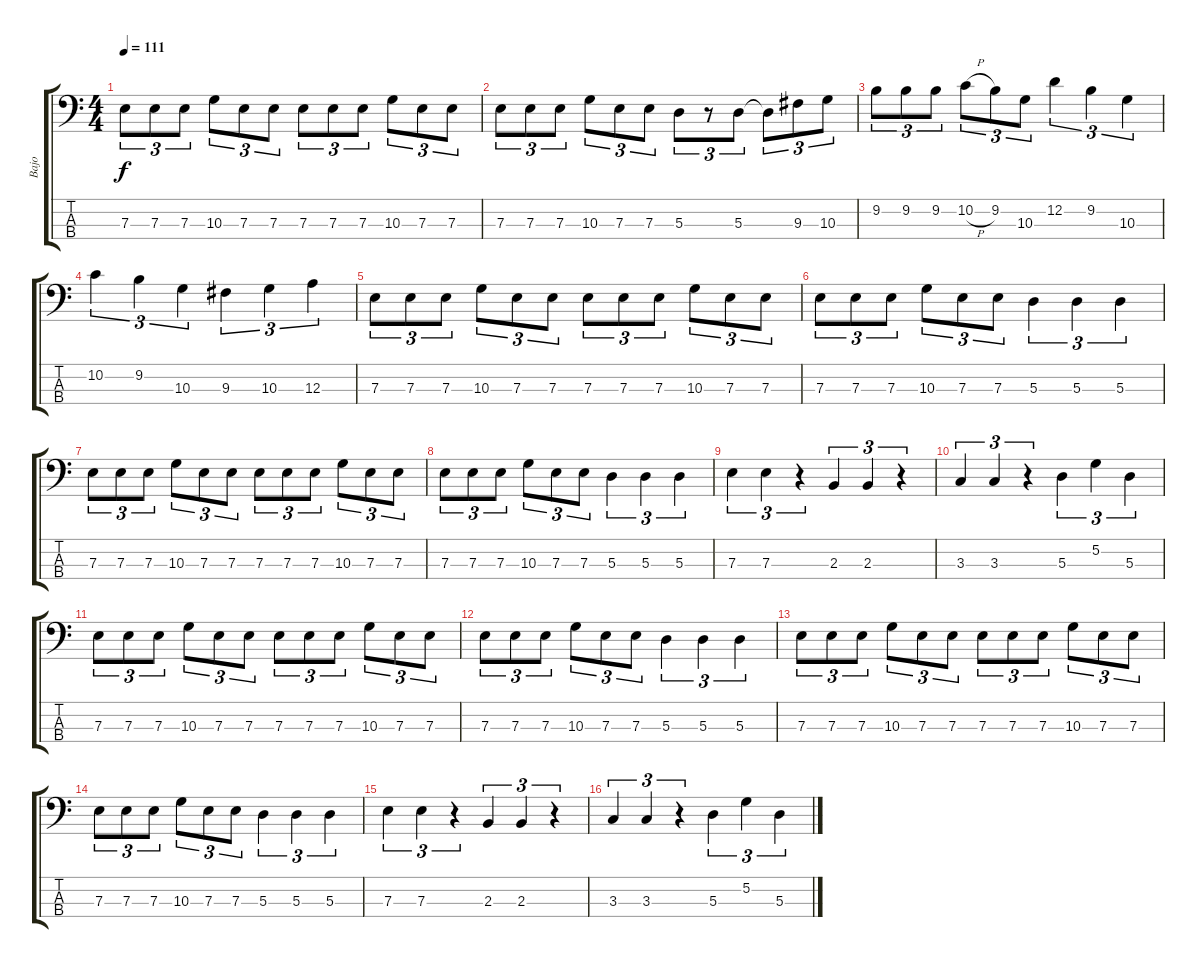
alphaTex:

\track ("Bajo" "Bajo") {instrument electricbassfinger}
\staff {score tabs}
\tuning (G2 D2 A1 E1) {hide}
\ts (4 4)
\tempo 111
\clef f4
\ks c
7.3.8{tu (3 2) dy f} 7.3.8{tu (3 2)} 7.3.8{tu (3 2)} 10.3.8{tu (3 2)} 7.3.8{tu (3 2)} 7.3.8{tu (3 2)} 7.3.8{tu (3 2)} 7.3.8{tu (3 2)} 7.3.8{tu (3 2)} 10.3.8{tu (3 2)} 7.3.8{tu (3 2)} 7.3.8{tu (3 2)} |
7.3.8{tu (3 2)} 7.3.8{tu (3 2)} 7.3.8{tu (3 2)} 10.3.8{tu (3 2)} 7.3.8{tu (3 2)} 7.3.8{tu (3 2)} 5.3.8{tu (3 2)} r.8{tu (3 2)} 5.3.8{tu (3 2)} 5.3{t}.8{tu (3 2)} 9.3.8{tu (3 2)} 10.3.8{tu (3 2)} |
9.2.8{tu (3 2)} 9.2.8{tu (3 2)} 9.2.8{tu (3 2)} 10.2{h}.8{tu (3 2)} 9.2.8{tu (3 2)} 10.3.8{tu (3 2)} 12.2.4{tu (3 2)} 9.2.4{tu (3 2)} 10.3.4{tu (3 2)} |
10.2.4{tu (3 2)} 9.2.4{tu (3 2)} 10.3.4{tu (3 2)} 9.3.4{tu (3 2)} 10.3.4{tu (3 2)} 12.3.4{tu (3 2)} |
7.3.8{tu (3 2)} 7.3.8{tu (3 2)} 7.3.8{tu (3 2)} 10.3.8{tu (3 2)} 7.3.8{tu (3 2)} 7.3.8{tu (3 2)} 7.3.8{tu (3 2)} 7.3.8{tu (3 2)} 7.3.8{tu (3 2)} 10.3.8{tu (3 2)} 7.3.8{tu (3 2)} 7.3.8{tu (3 2)} |
7.3.8{tu (3 2)} 7.3.8{tu (3 2)} 7.3.8{tu (3 2)} 10.3.8{tu (3 2)} 7.3.8{tu (3 2)} 7.3.8{tu (3 2)} 5.3.4{tu (3 2)} 5.3.4{tu (3 2)} 5.3.4{tu (3 2)} |
7.3.8{tu (3 2)} 7.3.8{tu (3 2)} 7.3.8{tu (3 2)} 10.3.8{tu (3 2)} 7.3.8{tu (3 2)} 7.3.8{tu (3 2)} 7.3.8{tu (3 2)} 7.3.8{tu (3 2)} 7.3.8{tu (3 2)} 10.3.8{tu (3 2)} 7.3.8{tu (3 2)} 7.3.8{tu (3 2)} |
7.3.8{tu (3 2)} 7.3.8{tu (3 2)} 7.3.8{tu (3 2)} 10.3.8{tu (3 2)} 7.3.8{tu (3 2)} 7.3.8{tu (3 2)} 5.3.4{tu (3 2)} 5.3.4{tu (3 2)} 5.3.4{tu (3 2)} |
7.3.4{tu (3 2)} 7.3.4{tu (3 2)} r.4{tu (3 2)} 2.3.4{tu (3 2)} 2.3.4{tu (3 2)} r.4{tu (3 2)} |
3.3.4{tu (3 2)} 3.3.4{tu (3 2)} r.4{tu (3 2)} 5.3.4{tu (3 2)} 5.2.4{tu (3 2)} 5.3.4{tu (3 2)} |
7.3.8{tu (3 2)} 7.3.8{tu (3 2)} 7.3.8{tu (3 2)} 10.3.8{tu (3 2)} 7.3.8{tu (3 2)} 7.3.8{tu (3 2)} 7.3.8{tu (3 2)} 7.3.8{tu (3 2)} 7.3.8{tu (3 2)} 10.3.8{tu (3 2)} 7.3.8{tu (3 2)} 7.3.8{tu (3 2)} |
7.3.8{tu (3 2)} 7.3.8{tu (3 2)} 7.3.8{tu (3 2)} 10.3.8{tu (3 2)} 7.3.8{tu (3 2)} 7.3.8{tu (3 2)} 5.3.4{tu (3 2)} 5.3.4{tu (3 2)} 5.3.4{tu (3 2)} |
7.3.8{tu (3 2)} 7.3.8{tu (3 2)} 7.3.8{tu (3 2)} 10.3.8{tu (3 2)} 7.3.8{tu (3 2)} 7.3.8{tu (3 2)} 7.3.8{tu (3 2)} 7.3.8{tu (3 2)} 7.3.8{tu (3 2)} 10.3.8{tu (3 2)} 7.3.8{tu (3 2)} 7.3.8{tu (3 2)} |
7.3.8{tu (3 2)} 7.3.8{tu (3 2)} 7.3.8{tu (3 2)} 10.3.8{tu (3 2)} 7.3.8{tu (3 2)} 7.3.8{tu (3 2)} 5.3.4{tu (3 2)} 5.3.4{tu (3 2)} 5.3.4{tu (3 2)} |
7.3.4{tu (3 2)} 7.3.4{tu (3 2)} r.4{tu (3 2)} 2.3.4{tu (3 2)} 2.3.4{tu (3 2)} r.4{tu (3 2)} |
3.3.4{tu (3 2)} 3.3.4{tu (3 2)} r.4{tu (3 2)} 5.3.4{tu (3 2)} 5.2.4{tu (3 2)} 5.3.4{tu (3 2)}
